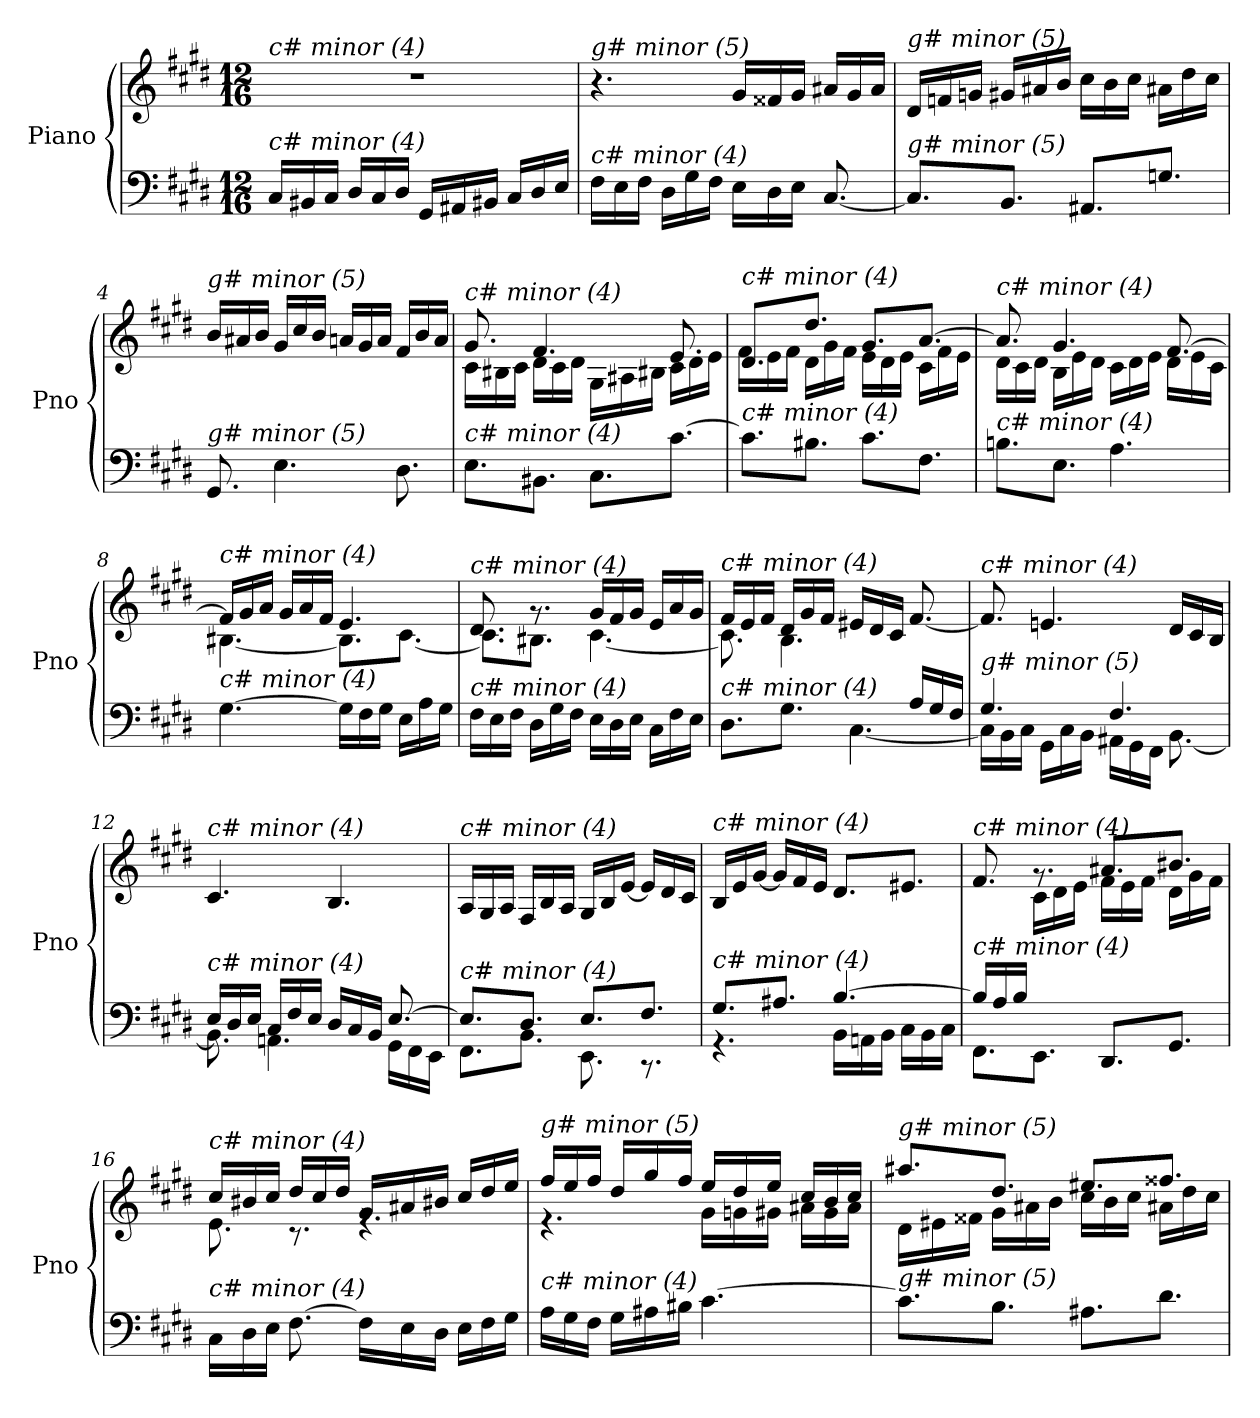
**kern	**kern
*part1	*part1
*staff2	*staff1
*I"Piano	*
*I'Pno	*
*clefF4	*clefG2
*k[f#c#g#d#]	*k[f#c#g#d#]
*M12/16	*M12/16
=1	=1
!	!LO:TX:i:t=c# minor (4)
!LO:TX:i:t=c# minor (4)	!
16C#/LL	2.r
16BB#X/	.
16C#/JJ	.
16D#/LL	.
16C#/	.
16D#/JJ	.
16GG#/LL	.
16AA#X/	.
16BB#X/JJ	.
16C#/LL	.
16D#/	.
16E/JJ	.
=2	=2
!	!LO:TX:i:t=g# minor (5)
!LO:TX:i:t=c# minor (4)	!
16F#\LL	4.r
16E\	.
16F#\JJ	.
16D#\LL	.
16G#\	.
16F#\JJ	.
16E\LL	16g#/LL
16D#\	16f##Xi/
16E\JJ	16g#/JJ
[8.C#/	16a#X/LL
.	16g#/
.	16a#/JJ
=3	=3
!	!LO:TX:i:t=g# minor (5)
!LO:TX:i:t=g# minor (5)	!
8.C#/L]	16d#/LL
.	16fnj/
.	16gnj/JJ
8.BB/J	16g#/LL
.	16a#X/
.	16b/JJ
8.AA#X/L	16cc#\LL
.	16b\
.	16cc#\JJ
8.Gnj/J	16a#X\LL
.	16dd#\
.	16cc#\JJ
!!LO:LB:g=z
=4	=4
!	!LO:TX:i:t=g# minor (5)
!LO:TX:i:t=g# minor (5)	!
8.GG#/	16b/LL
.	16a#X/
.	16b/JJ
4.E\	16g#/LL
.	16cc#/
.	16b/JJ
.	16an/LL
.	16g#/
.	16a/JJ
8.D#\	16f#/LL
.	16b/
.	16a/JJ
=5	=5
*	*^
!	!LO:TX:i:t=c# minor (4)	!
!LO:TX:i:t=c# minor (4)	!	!
8.E\L	8.g#/	16c#\LL
.	.	16B#X\
.	.	16c#\JJ
8.BB#X\J	4.f#/	16d#\LL
.	.	16c#\
.	.	16d#\JJ
8.C#\L	.	16G#\LL
.	.	16A#X\
.	.	16B#X\JJ
[8.c#\J	8.e/	16c#\LL
.	.	16d#\
.	.	16e\JJ
=6	=6	=6
!	!LO:TX:i:t=c# minor (4)	!
!LO:TX:i:t=c# minor (4)	!	!
8.c#\L]	8.d#/L	16f#\LL
.	.	16e\
.	.	16f#\JJ
8.B#X\J	8.dd#/J	16d#\LL
.	.	16g#\
.	.	16f#\JJ
8.c#\L	8.g#/L	16e\LL
.	.	16d#\
.	.	16e\JJ
8.F#\J	[8.a/J	16c#\LL
.	.	16f#\
.	.	16e\JJ
!!LO:LB:g=z	!!
=7	=7	=7
!	!LO:TX:i:t=c# minor (4)	!
!LO:TX:i:t=c# minor (4)	!	!
8.Bn\L	8.a/]	16d#\LL
.	.	16c#\
.	.	16d#\JJ
8.E\J	4.g#/	16B\LL
.	.	16e\
.	.	16d#\JJ
4.A\	.	16c#\LL
.	.	16d#\
.	.	16e\JJ
.	[8.f#/	16d#\LL
.	.	16e\
.	.	16c#\JJ
=8	=8	=8
!	!LO:TX:i:t=c# minor (4)	!
!LO:TX:i:t=c# minor (4)	!	!
[4.G#\	16f#/LL]	[4.B#X\
.	16g#/	.
.	16a/JJ	.
.	16g#/LL	.
.	16a/	.
.	16f#/JJ	.
16G#\LL]	4.e/	8.B#\L]
16F#\	.	.
16G#\JJ	.	.
16E\LL	.	[8.c#\J
16A\	.	.
16G#\JJ	.	.
=9	=9	=9
!	!LO:TX:i:t=c# minor (4)	!
!LO:TX:i:t=c# minor (4)	!	!
16F#\LL	8.d#/	8.c#\L]
16E\	.	.
16F#\JJ	.	.
16D#\LL	8.rg	8.B#X\J
16G#\	.	.
16F#\JJ	.	.
16E\LL	16g#/LL	[4.c#\
16D#\	16f#/	.
16E\JJ	16g#/JJ	.
16C#\LL	16e/LL	.
16F#\	16a/	.
16E\JJ	16g#/JJ	.
!!LO:LB:g=z	!!
=10	=10	=10
*^	*	*
!	!	!LO:TX:i:t=c# minor (4)	!
!LO:TX:i:t=c# minor (4)	!	!	!
2ryy	8.D#\L	16f#/LL	8.c#\]
.	.	16e/	.
.	.	16f#/JJ	.
.	8.G#\J	16d#/LL	4.B\
.	.	16g#/	.
.	.	16f#/JJ	.
.	[4.C#\	16e#Xi/LL	.
.	.	16d#/	.
16ryy	.	16c#/JJ	.
16A/LL	.	[8.f#/	8.ryy
16G#/	.	.	.
16F#/JJ	.	.	.
*	*	*v	*v
=11	=11	=11
!	!	!LO:TX:i:t=c# minor (4)
!LO:TX:i:t=g# minor (5)	!	!
16C#\LL]	4.G#/	8.f#/]
16BB\	.	.
16C#\JJ	.	.
16GG#\LL	.	4.en/
16C#\	.	.
16BB\JJ	.	.
4.F#/	16AA#X\LL	.
.	16GG#\	.
.	16FF#\JJ	.
.	[8.BB\	16d#/LL
.	.	16c#/
.	.	16B/JJ
=12	=12	=12
!	!	!LO:TX:i:t=c# minor (4)
!LO:TX:i:t=c# minor (4)	!	!
16E/LL	8.BB\]	4.c#/
16D#/	.	.
16E/JJ	.	.
16C#/LL	4.AAn\	.
16F#/	.	.
16E/JJ	.	.
16D#/LL	.	4.B/
16C#/	.	.
16BB/JJ	.	.
[8.E/	16GG#\LL	.
.	16FF#\	.
.	16EE\JJ	.
!!LO:LB:g=z
=13	=13	=13
!	!	!LO:TX:i:t=c# minor (4)
!LO:TX:i:t=c# minor (4)	!	!
8.E/L]	8.FF#\L	16A/LL
.	.	16G#/
.	.	16A/JJ
8.D#/J	8.BB\J	16F#/LL
.	.	16B/
.	.	16A/JJ
8.E/L	8.EE\	16G#/LL
.	.	16B/
.	.	[16e/JJ
8.F#/J	8.r	16e/LL]
.	.	16d#/
.	.	16c#/JJ
=14	=14	=14
!	!	!LO:TX:i:t=c# minor (4)
!LO:TX:i:t=c# minor (4)	!	!
8.G#/L	4.r	16B/LL
.	.	16e/
.	.	[16g#/JJ
8.A#X/J	.	16g#/LL]
.	.	16f#/
.	.	16e/JJ
[4.B/	16BB\LL	8.d#/L
.	16AAn\	.
.	16BB\JJ	.
.	16C#\LL	8.e#Xi/J
.	16BB\	.
.	16C#\JJ	.
=15	=15	=15
*	*^	*^
*	*	*	*	*^
*	*	*	*	*	*^
!	!	!	!LO:TX:i:t=c# minor (4)	!	!	!
!LO:TX:i:t=c# minor (4)	!	!	!	!	!	!
4.ryy	16B/LL]	8.FF#\L	8.f#/	4.ryy	8.ryy	4.ryy
.	16A/	.	.	.	.	.
.	16B/JJ	.	.	.	.	.
.	8.ryy	8.EE\J	8.rg	.	16c#\LL	.
.	.	.	.	.	16d#\	.
.	.	.	.	.	16e\JJ	.
4.ryy	8.DD#/L	4.ryy	8.a#X/L	16f#\LL	4.ryy	4.ryy
.	.	.	.	16e\	.	.
.	.	.	.	16f#\JJ	.	.
.	8.GG#/J	.	8.b#X/J	16d#\LL	.	.
.	.	.	.	16g#\	.	.
.	.	.	.	16f#\JJ	.	.
*v	*v	*v	*	*	*	*
*	*	*v	*v	*v
!!LO:PB:g=z
=16	=16	=16
!	!LO:TX:i:t=c# minor (4)	!
!LO:TX:i:t=c# minor (4)	!	!
16C#\LL	16cc#/LL	8.e\
16D#\	16b#X/	.
16E\JJ	16cc#/JJ	.
[8.F#\	16dd#/LL	8.r
.	16cc#/	.
.	16dd#/JJ	.
16F#\LL]	16g#/LL	4.re
16E\	16a#X/	.
16D#\JJ	16b#X/JJ	.
16E\LL	16cc#/LL	.
16F#\	16dd#/	.
16G#\JJ	16ee/JJ	.
=17	=17	=17
!	!LO:TX:i:t=g# minor (5)	!
!LO:TX:i:t=c# minor (4)	!	!
16A\LL	16ff#/LL	4.r
16G#\	16ee/	.
16F#\JJ	16ff#/JJ	.
16G#\LL	16dd#/LL	.
16A#X\	16gg#/	.
16B#X\JJ	16ff#/JJ	.
[4.c#\	16ee/LL	16g#\LL
.	16dd#/	16gnj\
.	16ee/JJ	16g#\JJ
.	16cc#/LL	16a#X\LL
.	16b/	16g#\
.	16cc#/JJ	16a#\JJ
=18	=18	=18
!	!LO:TX:i:t=g# minor (5)	!
!LO:TX:i:t=g# minor (5)	!	!
8.c#\L]	8.aa#X/L	16d#\LL
.	.	16e#X\
.	.	16f##X\JJ
8.B\J	8.dd#/J	16g#\LL
.	.	16a#X\
.	.	16b\JJ
8.A#X\L	8.ee#X/L	16cc#\LL
.	.	16b\
.	.	16cc#\JJ
8.d#\J	8.ff##X/J	16a#X\LL
.	.	16dd#\
.	.	16cc#\JJ
*	*v	*v
=	=
*-	*-
